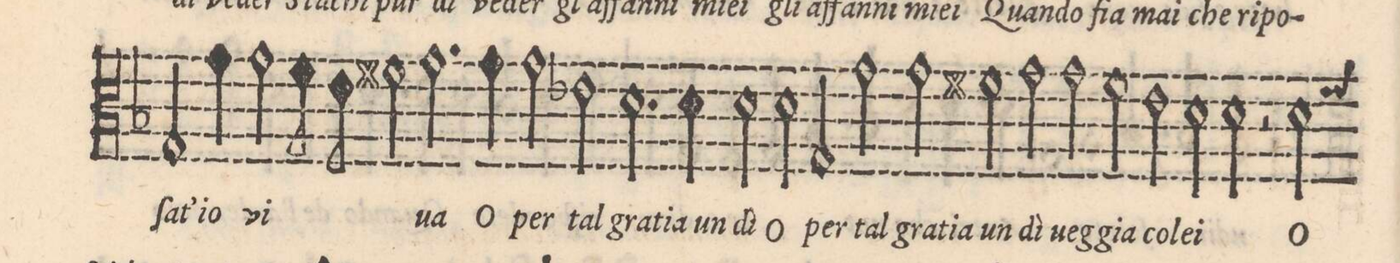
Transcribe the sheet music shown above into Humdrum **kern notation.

**kern	**text
*I"QVINTO 	*
*clefC3	*
*k[b-]	*
*met(C|)	*
*M2/1	*
2G/	-ſa-
4g\	-t'io
2g\	vi-
=17-	=17-
8f\	.
8e\	.
2f#X\	.
2.g\	-ua
4g\	O
=18-	=18-
2g\	per
2e-X\	tal
2.d\	gra-
4d\	-tia_un
=19-	=19-
2d\	dì
2d\	O
2G/	per
2g\	tal
=20-	=20-
2g\	gra-
2f#X\	-tia_un
2g\	dì
2g\	ueg-
=21-	=21-
2fny\	-gia
2eny\	co-
2d\	-le-
2d\	-i
=22-	=22-
2r	.
2d\	O
*custos:f	*
*-	*-
